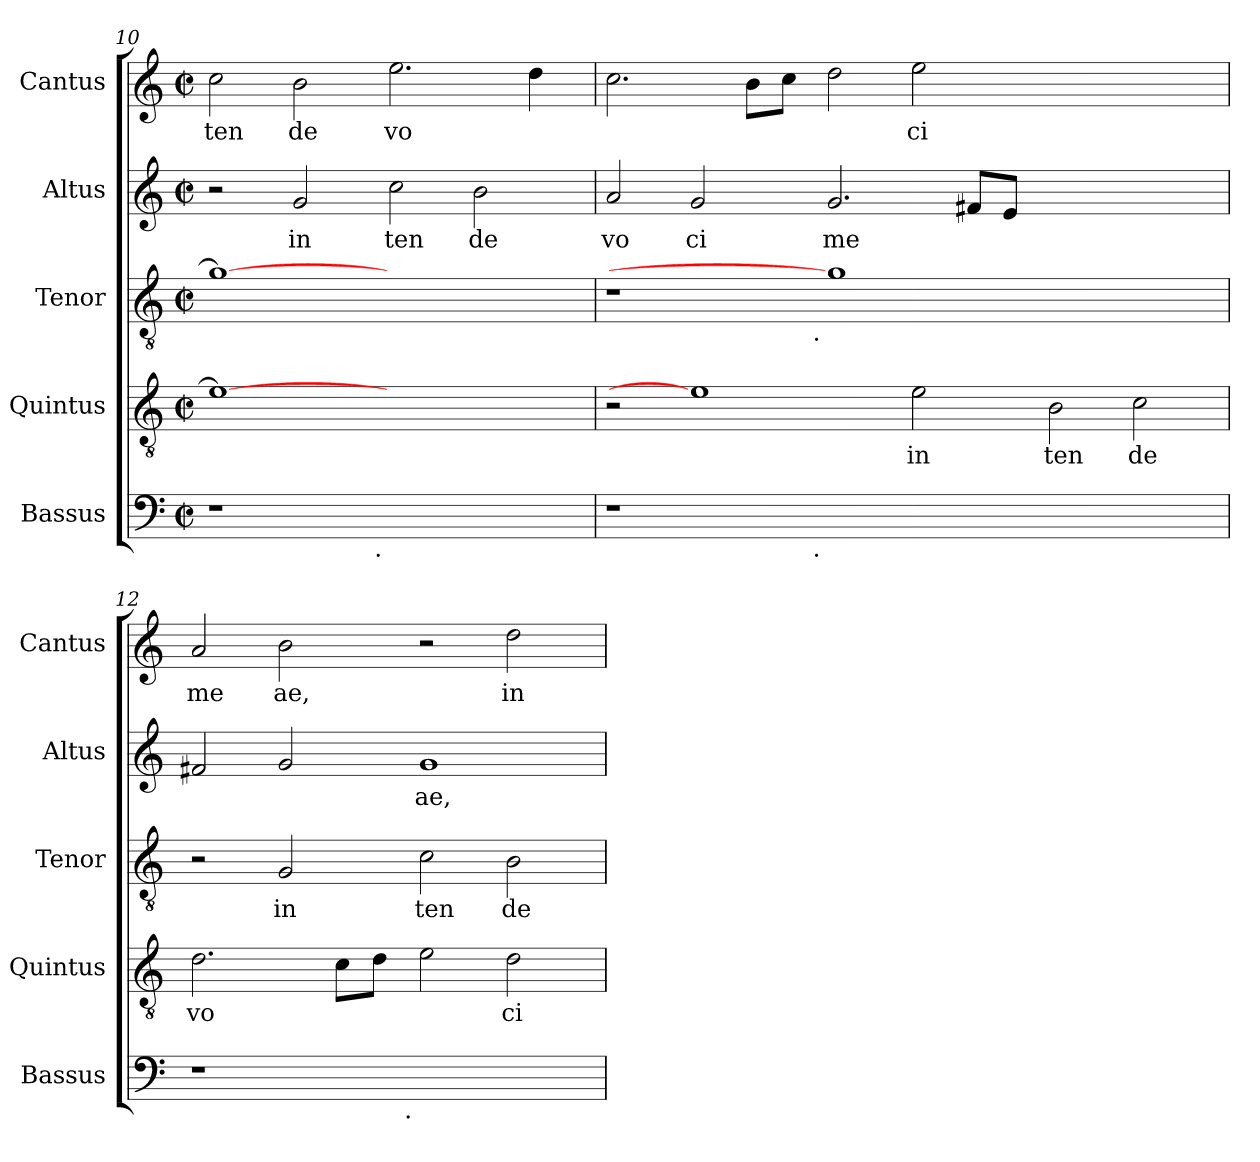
**kern	**kern	**text	**kern	**text	**kern	**text	**kern	**text
*part5	*part4	*part4	*part3	*part3	*part2	*part2	*part1	*part1
*staff5	*staff4	*staff4	*staff3	*staff3	*staff2	*staff2	*staff1	*staff1
*I"Bassus	*I"Quintus	*	*I"Tenor	*	*I"Altus	*	*I"Cantus	*
*I'Bassus	*I'Quintus	*	*I'Tenor	*	*I'Altus	*	*I'Cantus	*
*clefF4	*clefGv2	*	*clefGv2	*	*clefG2	*	*clefG2	*
*k[]	*k[]	*	*k[]	*	*k[]	*	*k[]	*
*C:	*C:	*	*C:	*	*C:	*	*C:	*
*M2/2	*M2/2	*	*M2/2	*	*M2/2	*	*M2/2	*
*met(c|)	*met(c|)	*	*met(c|)	*	*met(c|)	*	*met(c|)	*
=10	=10	=10	=10	=10	=10	=10	=10	=10
!	!	!LO:LY:b:cj	!	!LO:LY:b:cj	!	!	!	!LO:LY:b:cj
*^	*	*	*	*	*	*	*	*
1r	2ryy	1e_	.	1g_	.	2r	.	2cc\	ten
!	!	!	!	!	!	!	!LO:LY:b:cj	!	!LO:LY:b:cj
.	4...ryy	.	.	.	.	2g/	in	2b\	de
!	!LO:TX:b:t=.	!	!	!	!	!	!	!	!
.	1ryy	.	.	.	.	.	.	.	.
!	!	!	!	!	!	!	!LO:LY:b:cj	!	!LO:LY:b:cj
1ryy	.	1ryy	.	1ryy	.	2cc\	ten	2.ee\	vo
!	!	!	!	!	!	!	!LO:LY:b:cj	!	!
.	.	.	.	.	.	2b\	de	.	.
!	!	!	!	!	!	!	!	!	!LO:LY:b:cj
.	.	.	.	.	.	.	.	4dd\	.
.	32ryy	.	.	.	.	.	.	.	.
=11	=11	=11	=11	=11	=11	=11	=11	=11	=11
!	!	!	!	!	!	!	!LO:LY:b:cj	!	!LO:LY:b:cj
*	*	*	*	*^	*	*	*	*	*
1r	2ryy	2r	.	1r	2ryy	.	2a/	vo	2.cc\	.
!	!	!	!	!	!	!	!	!LO:LY:b:cj	!	!
.	4...ryy	1e]	.	.	4...ryy	.	2g/	ci	.	.
!	!	!	!	!	!	!	!	!	!	!LO:LY:b:cj
.	.	.	.	.	.	.	.	.	8b\L	.
!	!	!	!	!	!	!	!	!	!	!LO:LY:b:cj
.	.	.	.	.	.	.	.	.	8cc\J	.
!	!	!	!	!	!LO:TX:b:t=.	!	!	!	!	!
!	!LO:TX:b:t=.	!	!	!	!	!	!	!	!	!
.	1ryy	.	.	.	1ryy	.	.	.	.	.
!	!	!	!	!	!	!	!	!LO:LY:b:cj	!	!LO:LY:b:cj
0ryy	.	.	.	1g]	.	.	2.g/	me	2dd\	.
!	!	!	!LO:LY:b:cj	!	!	!	!	!	!	!LO:LY:b:cj
.	.	2e\	in	.	.	.	.	.	2ee\	ci
!	!	!	!	!	!	!	!	!LO:LY:b:cj	!	!
.	.	.	.	.	.	.	8f#/L	.	.	.
!	!	!	!	!	!	!	!	!LO:LY:b:cj	!	!
.	.	.	.	.	.	.	8e/J	.	.	.
.	1ryy	.	.	.	1ryy	.	.	.	.	.
!	!	!	!LO:LY:b:cj	!	!	!	!	!	!	!
.	.	2B\	ten	1ryy	.	.	1ryy	.	1ryy	.
!	!	!	!LO:LY:b:cj	!	!	!	!	!	!	!
.	.	2c\	de	.	.	.	.	.	.	.
.	32ryy	.	.	.	32ryy	.	.	.	.	.
=12	=12	=12	=12	=12	=12	=12	=12	=12	=12	=12
!	!	!	!LO:LY:b:cj	!	!	!	!	!LO:LY:b:cj	!	!LO:LY:b:cj
*	*	*	*	*v	*v	*	*	*	*	*
1r	2ryy	2.d\	vo	2r	.	2f#X/	.	2a/	me
!	!	!	!	!	!LO:LY:b:cj	!	!LO:LY:b:cj	!	!LO:LY:b:cj
.	4...ryy	.	.	2G/	in	2g/	.	2b\	ae,
!	!	!	!LO:LY:b:cj	!	!	!	!	!	!
.	.	8c\L	.	.	.	.	.	.	.
!	!	!	!LO:LY:b:cj	!	!	!	!	!	!
.	.	8d\J	.	.	.	.	.	.	.
!	!LO:TX:b:t=.	!	!	!	!	!	!	!	!
.	1ryy	.	.	.	.	.	.	.	.
!	!	!	!LO:LY:b:cj	!	!LO:LY:b:cj	!	!LO:LY:b:cj	!	!
1ryy	.	2e\	.	2c\	ten	1g	ae,	2r	.
!	!	!	!LO:LY:b:cj	!	!LO:LY:b:cj	!	!	!	!LO:LY:b:cj
.	.	2d\	ci	2B\	de	.	.	2dd\	in
.	32ryy	.	.	.	.	.	.	.	.
*v	*v	*	*	*	*	*	*	*	*
=	=	=	=	=	=	=	=	=
*-	*-	*-	*-	*-	*-	*-	*-	*-
